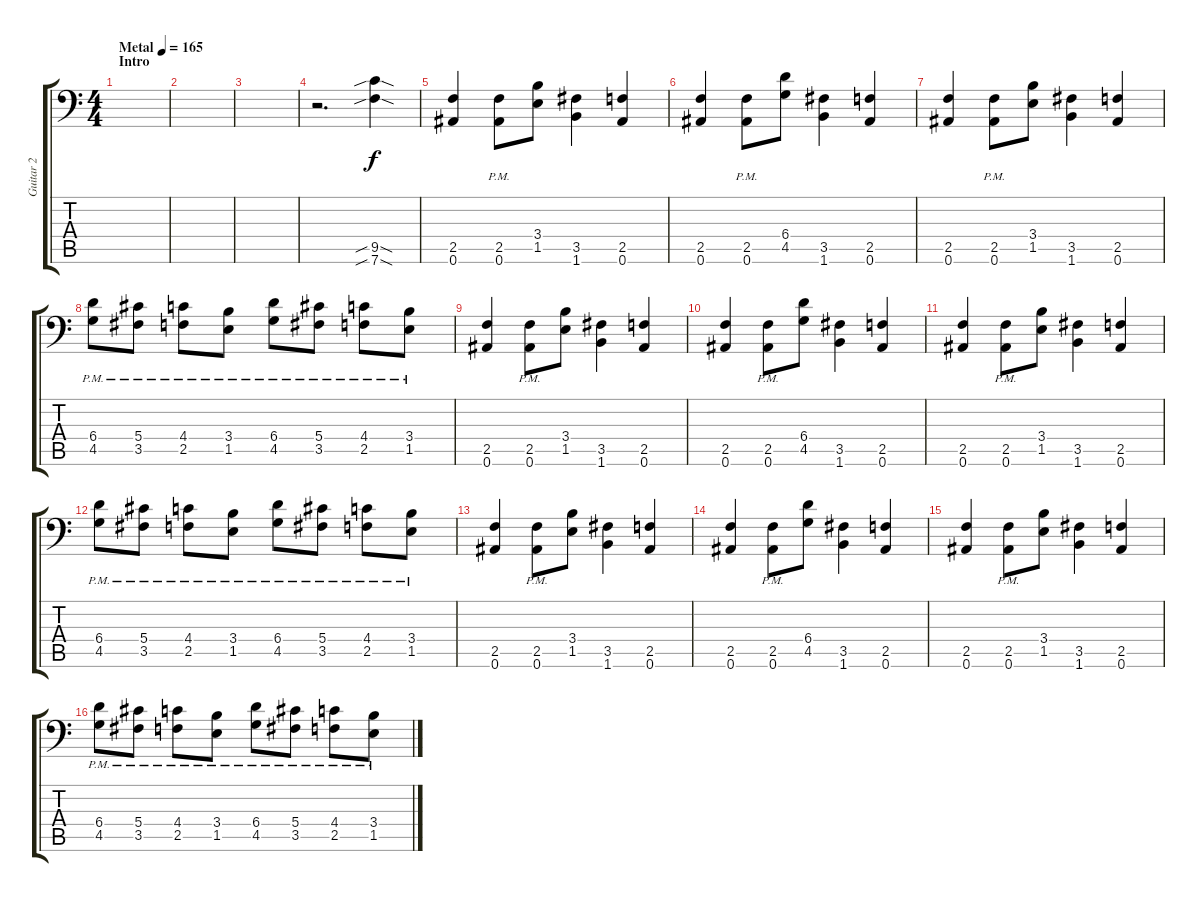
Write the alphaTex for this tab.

\track ("Guitar 2" "Guitar 2") {instrument distortionguitar}
\staff {score tabs}
\tuning (Bb3 F3 Db3 Ab2 Eb2 Bb1) {hide}
\ts (4 4)
\section ("" "Intro")
\tempo (165 "Metal")
\clef f4
\ks c
|
|
|
r.2{d} (9.5{sib sod} 7.6{sib sod}).4 |
(2.5 0.6).4 (2.5{pm} 0.6{pm}).8 (3.4 1.5).8 (3.5 1.6).4 (2.5 0.6).4 |
(2.5 0.6).4 (2.5{pm} 0.6{pm}).8 (6.4 4.5).8 (3.5 1.6).4 (2.5 0.6).4 |
(2.5 0.6).4 (2.5{pm} 0.6{pm}).8 (3.4 1.5).8 (3.5 1.6).4 (2.5 0.6).4 |
(6.4{pm} 4.5{pm}).8 (5.4{pm} 3.5{pm}).8 (4.4{pm} 2.5{pm}).8 (3.4{pm} 1.5{pm}).8 (6.4{pm} 4.5{pm}).8 (5.4{pm} 3.5{pm}).8 (4.4{pm} 2.5{pm}).8 (3.4{pm} 1.5{pm}).8 |
(2.5 0.6).4 (2.5{pm} 0.6{pm}).8 (3.4 1.5).8 (3.5 1.6).4 (2.5 0.6).4 |
(2.5 0.6).4 (2.5{pm} 0.6{pm}).8 (6.4 4.5).8 (3.5 1.6).4 (2.5 0.6).4 |
(2.5 0.6).4 (2.5{pm} 0.6{pm}).8 (3.4 1.5).8 (3.5 1.6).4 (2.5 0.6).4 |
(6.4{pm} 4.5{pm}).8 (5.4{pm} 3.5{pm}).8 (4.4{pm} 2.5{pm}).8 (3.4{pm} 1.5{pm}).8 (6.4{pm} 4.5{pm}).8 (5.4{pm} 3.5{pm}).8 (4.4{pm} 2.5{pm}).8 (3.4{pm} 1.5{pm}).8 |
(2.5 0.6).4 (2.5{pm} 0.6{pm}).8 (3.4 1.5).8 (3.5 1.6).4 (2.5 0.6).4 |
(2.5 0.6).4 (2.5{pm} 0.6{pm}).8 (6.4 4.5).8 (3.5 1.6).4 (2.5 0.6).4 |
(2.5 0.6).4 (2.5{pm} 0.6{pm}).8 (3.4 1.5).8 (3.5 1.6).4 (2.5 0.6).4 |
(6.4{pm} 4.5{pm}).8 (5.4{pm} 3.5{pm}).8 (4.4{pm} 2.5{pm}).8 (3.4{pm} 1.5{pm}).8 (6.4{pm} 4.5{pm}).8 (5.4{pm} 3.5{pm}).8 (4.4{pm} 2.5{pm}).8 (3.4{pm} 1.5{pm}).8
